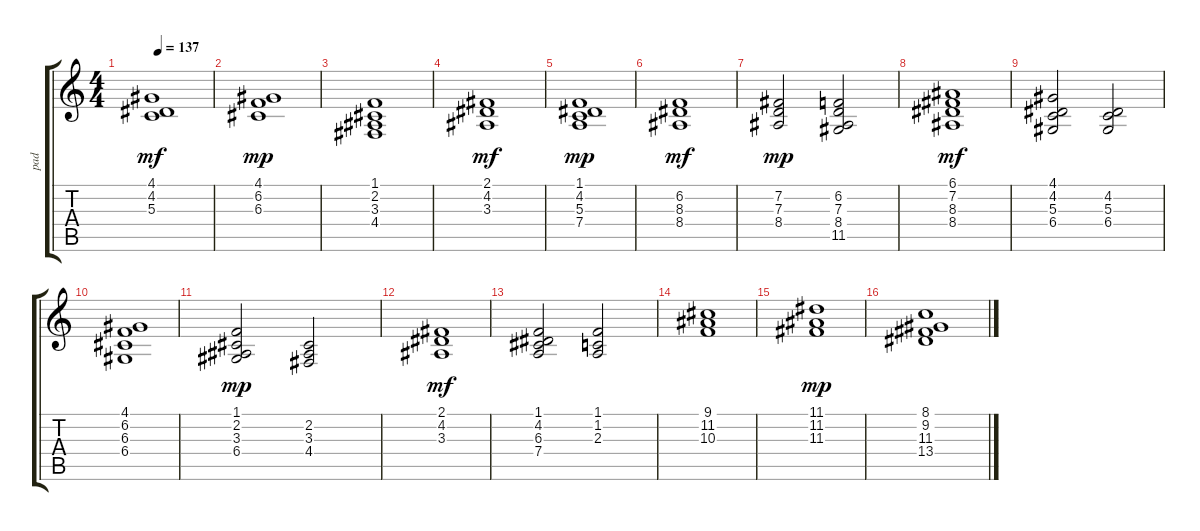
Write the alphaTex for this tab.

\track ("pad" "pad") {instrument pad2warm}
\staff {score tabs}
\tuning (E4 B3 G3 D3 A2 E2) {hide}
\ts (4 4)
\tempo 137
\clef g2
\ks c
(4.1 4.2 5.3).1{dy mf} |
(4.1 6.2 6.3).1{dy mp} |
(1.1 2.2 3.3 4.4).1 |
(2.1 4.2 3.3).1{dy mf} |
(1.1 4.2 5.3 7.4).1{dy mp} |
(6.2 8.3 8.4).1{dy mf} |
(7.2 7.3 8.4).2{dy mp} (6.2 7.3 8.4 11.5).2 |
(6.1 7.2 8.3 8.4).1{dy mf} |
(4.1 4.2 5.3 6.4).2 (4.2 5.3 6.4).2 |
(4.1 6.2 6.3 6.4).1 |
(1.1 2.2 3.3 6.4).2{dy mp} (2.2 3.3 4.4).2 |
(2.1 4.2 3.3).1{dy mf} |
(1.1 4.2 6.3 7.4).2 (1.1 1.2 2.3).2 |
(9.1 11.2 10.3).1 |
(11.1 11.2 11.3).1{dy mp} |
(8.1 9.2 11.3 13.4).1
